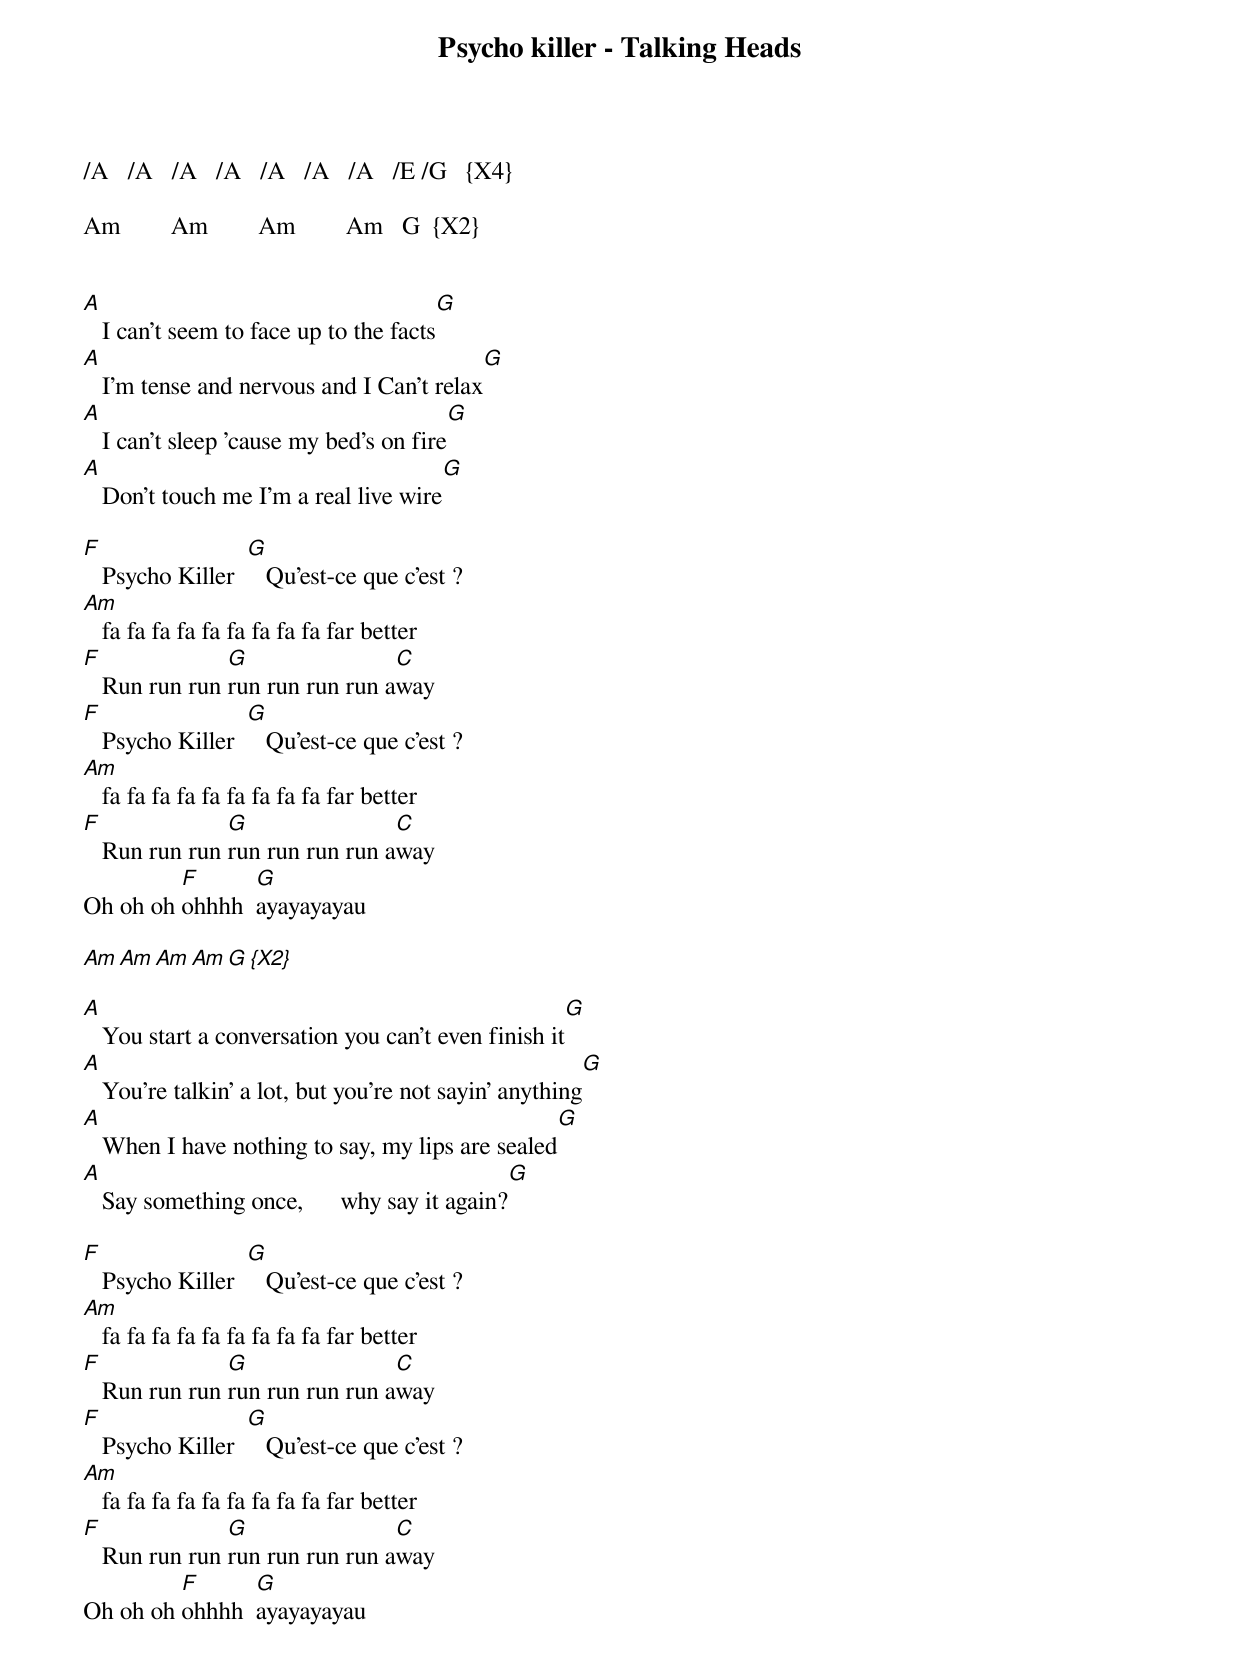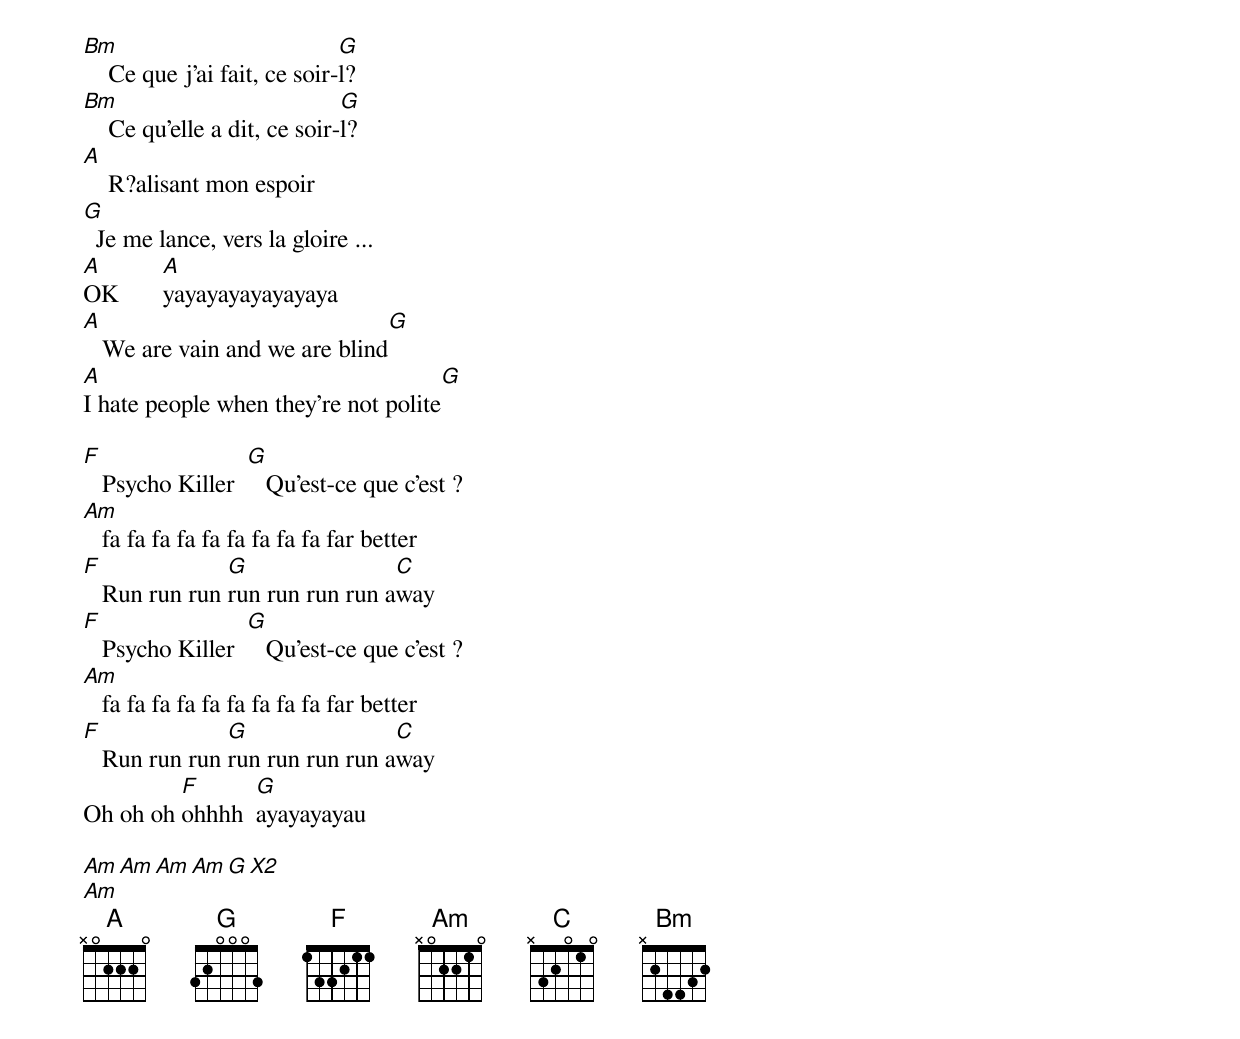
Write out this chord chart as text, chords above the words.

Psycho killer - Talking Heads

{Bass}
/A   /A   /A   /A   /A   /A   /A   /E /G   {X4}

Am        Am        Am        Am   G  {X2}


A                                        G
   I can't seem to face up to the facts
A                                          G
   I'm tense and nervous and I Can't relax
A                                          G
   I can't sleep 'cause my bed's on fire
A                                        G
   Don't touch me I'm a real live wire

F                 G
   Psycho Killer     Qu'est-ce que c'est ?
Am
   fa fa fa fa fa fa fa fa fa far better
F              G                C
   Run run run run run run run away
F                 G
   Psycho Killer     Qu'est-ce que c'est ?
Am
   fa fa fa fa fa fa fa fa fa far better
F              G                C
   Run run run run run run run away
         F      G
Oh oh oh ohhhh  ayayayayau

Am        Am        Am        Am   G  {X2}

A                                                     G
   You start a conversation you can't even finish it
A                                                       G
   You're talkin' a lot, but you're not sayin' anything
A                                                 G
   When I have nothing to say, my lips are sealed
A                                               G
   Say something once,      why say it again?

F                 G
   Psycho Killer     Qu'est-ce que c'est ?
Am
   fa fa fa fa fa fa fa fa fa far better
F              G                C
   Run run run run run run run away
F                 G
   Psycho Killer     Qu'est-ce que c'est ?
Am
   fa fa fa fa fa fa fa fa fa far better
F              G                C
   Run run run run run run run away
         F      G
Oh oh oh ohhhh  ayayayayau

Bm                            G
    Ce que j'ai fait, ce soir-l?
Bm                            G
    Ce qu'elle a dit, ce soir-l?
A
    R?alisant mon espoir
G
  Je me lance, vers la gloire ...
A        A
OK       yayayayayayayaya
A                                G
   We are vain and we are blind
A                                      G
I hate people when they're not polite

F                 G
   Psycho Killer     Qu'est-ce que c'est ?
Am
   fa fa fa fa fa fa fa fa fa far better
F              G                C
   Run run run run run run run away
F                 G
   Psycho Killer     Qu'est-ce que c'est ?
Am
   fa fa fa fa fa fa fa fa fa far better
F              G                C
   Run run run run run run run away
         F      G
Oh oh oh ohhhh  ayayayayau

Am        Am        Am        Am   G  X2
Am
